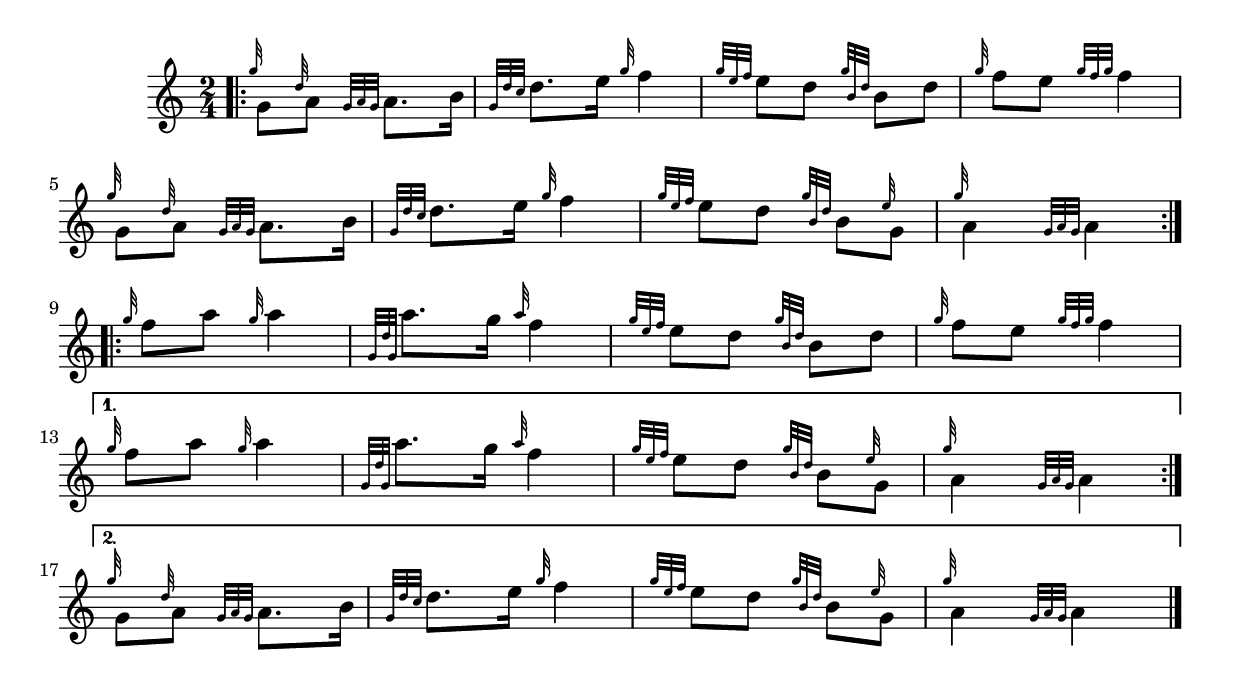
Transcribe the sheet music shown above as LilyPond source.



\include "bagpipe.ly"
\score {
    {

        
        \time 2/4
        \hideKeySignature

        % Part 1

        \repeat volta 2 {
            \bar ".|:"
            \grg G8 \grd a \wbirl a8. b16|
            \thrwd d8. e16 \grg f4| 
            \dble e8 d \dblb b d |
            \grg f e \dblf f4| \break

            \grg G8 \grd a \wbirl a8. b16|
            \thrwd d8. e16 \grg f4|
            \dble e8 d \dblb b \gre G|
            \grg a4 \wbirl a4|
        }
        \break

        
        % Part 2

        \repeat volta 2 {
            \grg f8 A \grg A4|
            \grip A8. g16 \grA f4|
            \dble e8 d \dblb b d| 
            \grg f e \dblf f4|
        \break}
    
        \alternative{
            {   
                \grg f8 A \grg A4|
                \grip A8. g16 \grA f4|
                \dble e8 d \dblb b \gre G|
                \grg a4 \wbirl a4| \break
            }
    
            {
                \grg G8 \grd a \wbirl a8. b16|
                \thrwd d8. e16 \grg f4|
                \dble e8 d \dblb b \gre G|
                \grg a4 \wbirl a4| \bar "|."
            }
        }   
    }   
  





        \header {
            % meter = genre
            meter = "March"
            title = "Mairi's Wedding"
            composer = "Trad. "
            
        }
}







